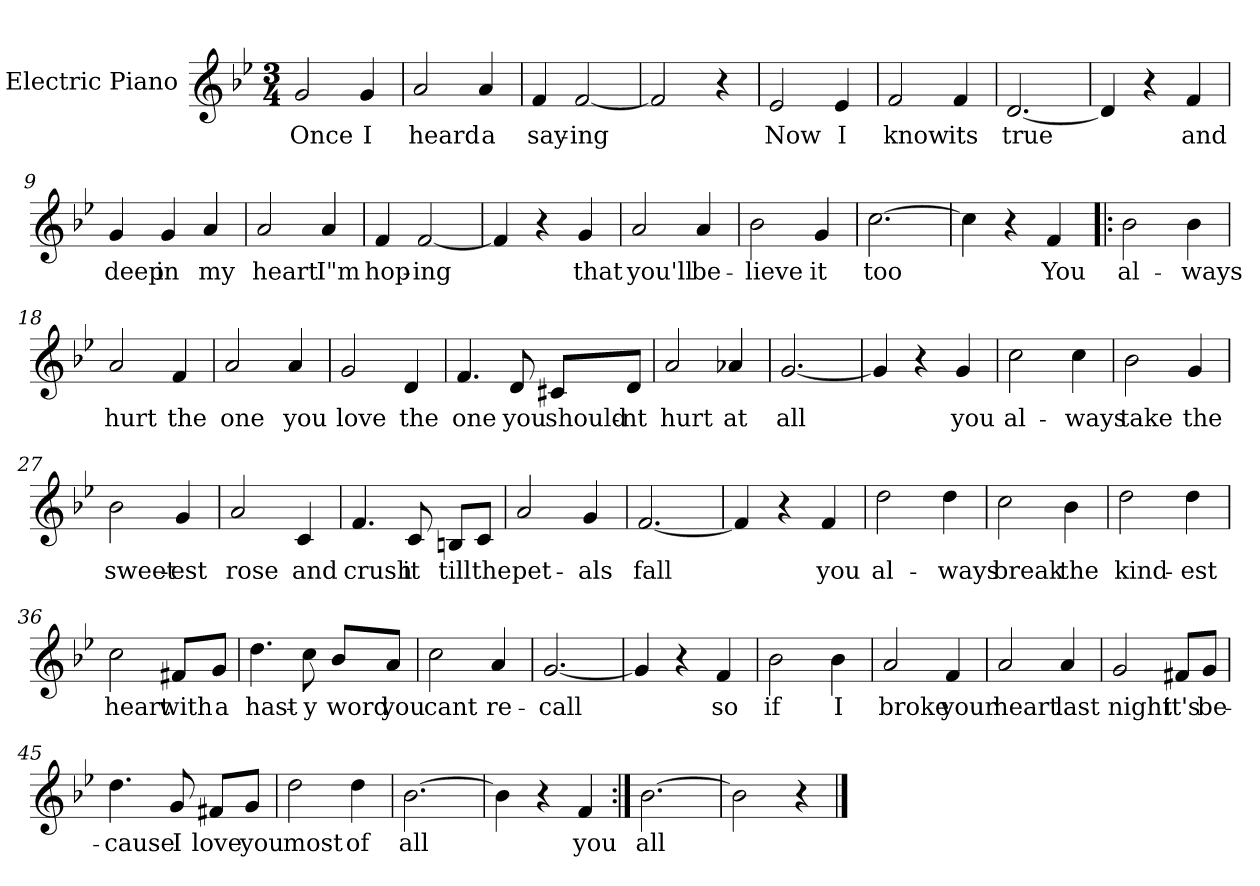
**kern	**text
*part1	*part1
*staff1	*staff1
*I"Electric Piano	*
*I'E.Pno	*
*clefG2	*
*k[b-e-]	*
*B-:	*
*M3/4	*
=1	=1
2g/	Once
4g/	I
=2	=2
2a/	heard
4a/	a
=3	=3
4f/	say-
[2f/	-ing
=4	=4
2f/]	.
4r	.
=5	=5
2e-/	Now
4e-/	I
=6	=6
2f/	know
4f/	its
=7	=7
[2.d/	true
=8	=8
4d/]	.
4r	.
4f/	and
!!LO:LB:g=z
=9	=9
4g/	deep
4g/	in
4a/	my
=10	=10
2a/	heart
4a/	I"m
=11	=11
4f/	hop-
[2f/	-ing
=12	=12
4f/]	.
4r	.
4g/	that
=13	=13
2a/	you'll
4a/	be-
=14	=14
2b-\	-lieve
4g/	it
=15	=15
[2.cc\	too
!!LO:LB:g=z
=16	=16
4cc\]	.
4r	.
4f/	You
=17!|:	=17!|:
2b-\	al-
4b-\	-ways
=18	=18
2a/	hurt
4f/	the
=19	=19
2a/	one
4a/	you
=20	=20
2g/	love
4d/	the
=21	=21
4.f/	one
8d/	you
8c#X/L	should-
8d/J	-nt
=22	=22
2a/	hurt
4a-X/	at
!!LO:LB:g=z
=23	=23
[2.g/	all
=24	=24
4g/]	.
4r	.
4g/	you
=25	=25
2cc\	al-
4cc\	-ways
=26	=26
2b-\	take
4g/	the
=27	=27
2b-\	sweet-
4g/	-est
=28	=28
2a/	rose
4c/	and
=29	=29
4.f/	crush
8c/	it
8Bn/L	till
8c/J	the
!!LO:LB:g=z
=30	=30
2a/	pet-
4g/	-als
=31	=31
[2.f/	fall
=32	=32
4f/]	.
4r	.
4f/	you
=33	=33
2dd\	al-
4dd\	-ways
=34	=34
2cc\	break
4b-\	the
=35	=35
2dd\	kind-
4dd\	-est
=36	=36
2cc\	heart
8f#X/L	with
8g/J	a
!!LO:LB:g=z
=37	=37
4.dd\	hast-
8cc\	-y
8b-/L	word
8a/J	you
=38	=38
2cc\	cant
4a/	re-
=39	=39
[2.g/	-call
=40	=40
4g/]	.
4r	.
4f/	so
=41	=41
2b-\	if
4b-\	I
=42	=42
2a/	broke
4f/	your
=43	=43
2a/	heart
4a/	last
!!LO:LB:g=z
=44	=44
2g/	night
8f#X/L	it's
8g/J	be-
=45	=45
4.dd\	-cause
8g/	I
8f#X/L	love
8g/J	you
=46	=46
2dd\	most
4dd\	of
=47	=47
[2.b-\	all
=48	=48
4b-\]	.
4r	.
4f/	you
=49:|!	=49:|!
[2.b-\	all
=50	=50
2b-\]	.
4r	.
==	==
*-	*-
